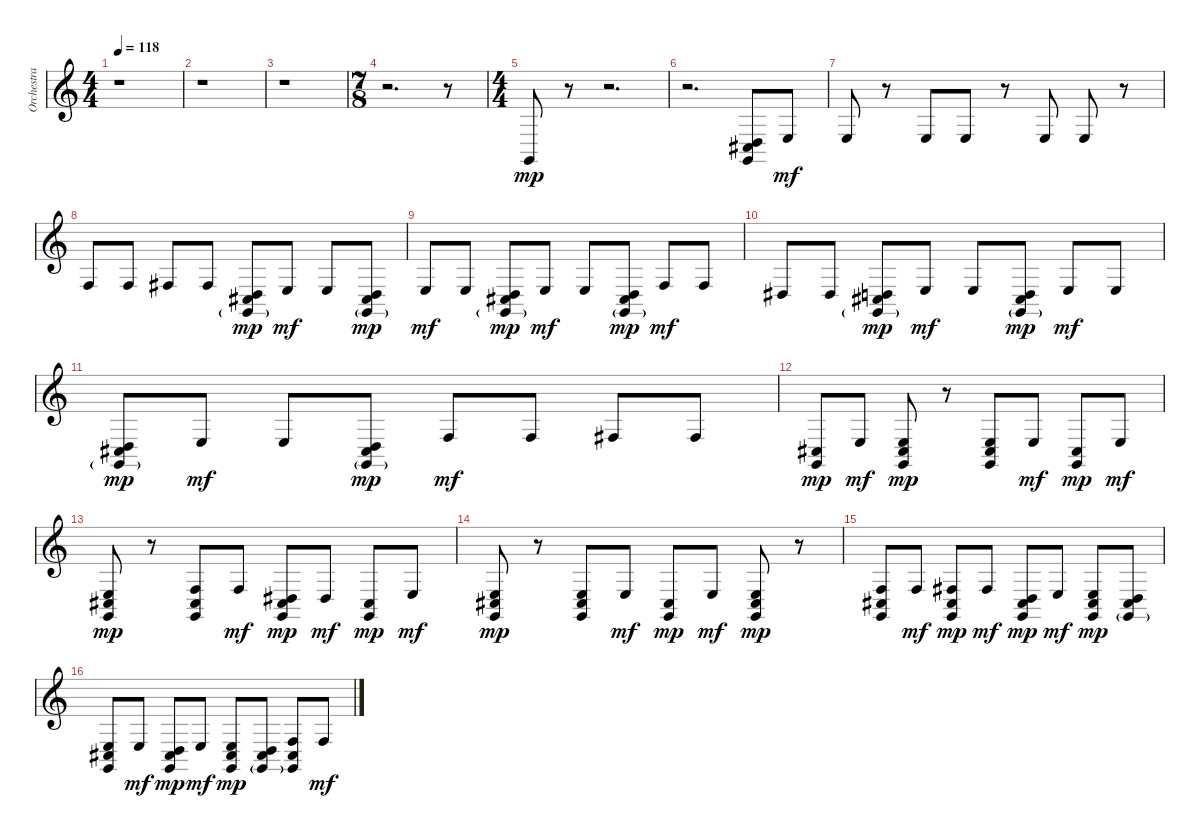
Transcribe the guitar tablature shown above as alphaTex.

\track ("Orchestra Hits" "Orchestra ") {instrument orchestrahit}
\staff {score}
\tuning (E4 B3 G3 D3 A2 E2) {hide}
\ts (4 4)
\tempo 118
\clef g2
\ks c
r.1{dy mf} |
r.1 |
r.1 |
\ts (7 8)
r.2{d} r.8 |
\ts (4 4)
3.6.8{dy mp} r.8 r.2{d} |
r.2{d} (0.4 4.5 3.6).8 2.4.8{dy mf} |
2.4.8 r.8 2.4.8 2.4.8 r.8 2.4.8 2.4.8 r.8 |
3.4.8 3.4.8 4.4.8 4.4.8 (0.4 4.5 3.6{g}).8{dy mp} 2.4.8{dy mf} 2.4.8 (0.4 4.5 3.6{g}).8{dy mp} |
2.4.8{dy mf} 2.4.8 (0.4 4.5 3.6{g}).8{dy mp} 2.4.8{dy mf} 2.4.8 (0.4 4.5 3.6{g}).8{dy mp} 3.4.8{dy mf} 3.4.8 |
1.4.8 1.4.8 (0.4 4.5 3.6{g}).8{dy mp} 2.4.8{dy mf} 2.4.8 (0.4 4.5 3.6{g}).8{dy mp} 2.4.8{dy mf} 2.4.8 |
(0.4 4.5 3.6{g}).8{dy mp} 2.4.8{dy mf} 2.4.8 (0.4 4.5 3.6{g}).8{dy mp} 3.4.8{dy mf} 3.4.8 4.4.8 4.4.8 |
(4.5 3.6).8{dy mp} 2.4.8{dy mf} (2.4 4.5 3.6).8{dy mp} r.8 (2.4 4.5 3.6).8 2.4.8{dy mf} (4.5 3.6).8{dy mp} 2.4.8{dy mf} |
(2.4 4.5 3.6).8{dy mp} r.8 (3.4 4.5 3.6).8 3.4.8{dy mf} (1.4 4.5 3.6).8{dy mp} 1.4.8{dy mf} (4.5 3.6).8{dy mp} 2.4.8{dy mf} |
(2.4 4.5 3.6).8{dy mp} r.8 (2.4 4.5 3.6).8 2.4.8{dy mf} (4.5 3.6).8{dy mp} 2.4.8{dy mf} (2.4 4.5 3.6).8{dy mp} r.8 |
(3.4 4.5 3.6).8 3.4.8{dy mf} (4.4 4.5 3.6).8{dy mp} 4.4.8{dy mf} (0.4 4.5 3.6).8{dy mp} 2.4.8{dy mf} (2.4 4.5 3.6).8{dy mp} (0.4 4.5 3.6{g}).8 |
(2.4 4.5 3.6).8 2.4.8{dy mf} (0.4 4.5 3.6).8{dy mp} 2.4.8{dy mf} (2.4 4.5 3.6).8{dy mp} (0.4 4.5 3.6{g}).8 (3.4 4.5 3.6).8 3.4.8{dy mf}
